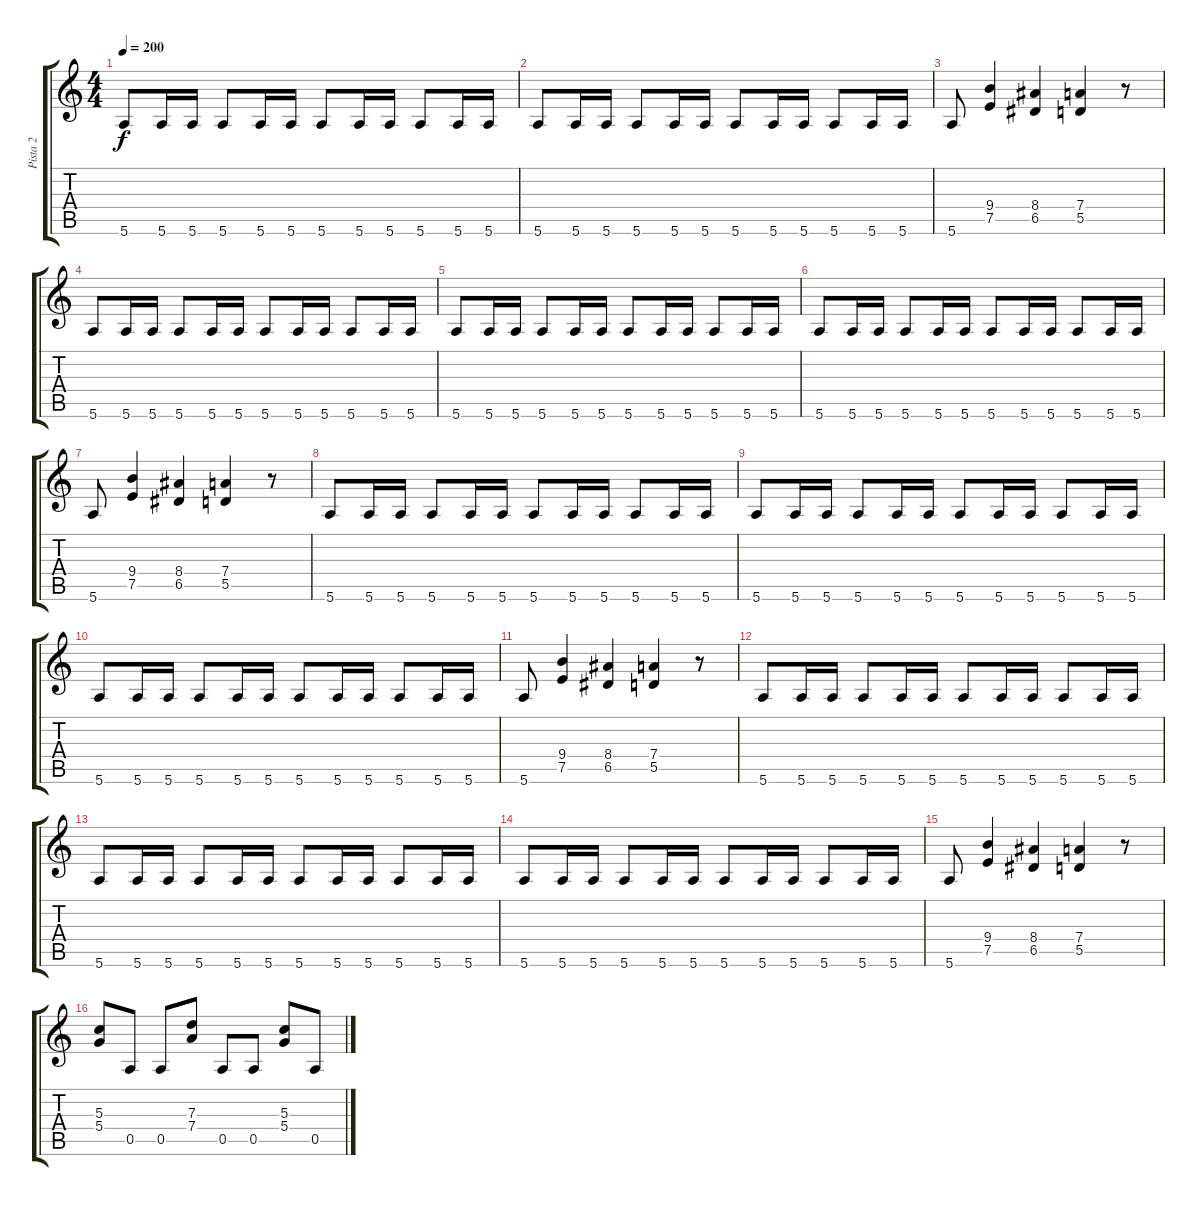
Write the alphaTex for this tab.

\track ("Pista 2" "Pista 2") {instrument distortionguitar}
\staff {score tabs}
\tuning (E4 B3 G3 D3 A2 E2) {hide}
\ts (4 4)
\tempo 200
\clef g2
\ks c
5.6.8{dy f} 5.6.16 5.6.16 5.6.8 5.6.16 5.6.16 5.6.8 5.6.16 5.6.16 5.6.8 5.6.16 5.6.16 |
5.6.8 5.6.16 5.6.16 5.6.8 5.6.16 5.6.16 5.6.8 5.6.16 5.6.16 5.6.8 5.6.16 5.6.16 |
5.6.8 (9.4 7.5).4 (8.4 6.5).4 (7.4 5.5).4 r.8 |
5.6.8 5.6.16 5.6.16 5.6.8 5.6.16 5.6.16 5.6.8 5.6.16 5.6.16 5.6.8 5.6.16 5.6.16 |
5.6.8 5.6.16 5.6.16 5.6.8 5.6.16 5.6.16 5.6.8 5.6.16 5.6.16 5.6.8 5.6.16 5.6.16 |
5.6.8 5.6.16 5.6.16 5.6.8 5.6.16 5.6.16 5.6.8 5.6.16 5.6.16 5.6.8 5.6.16 5.6.16 |
5.6.8 (9.4 7.5).4 (8.4 6.5).4 (7.4 5.5).4 r.8 |
5.6.8 5.6.16 5.6.16 5.6.8 5.6.16 5.6.16 5.6.8 5.6.16 5.6.16 5.6.8 5.6.16 5.6.16 |
5.6.8 5.6.16 5.6.16 5.6.8 5.6.16 5.6.16 5.6.8 5.6.16 5.6.16 5.6.8 5.6.16 5.6.16 |
5.6.8 5.6.16 5.6.16 5.6.8 5.6.16 5.6.16 5.6.8 5.6.16 5.6.16 5.6.8 5.6.16 5.6.16 |
5.6.8 (9.4 7.5).4 (8.4 6.5).4 (7.4 5.5).4 r.8 |
5.6.8 5.6.16 5.6.16 5.6.8 5.6.16 5.6.16 5.6.8 5.6.16 5.6.16 5.6.8 5.6.16 5.6.16 |
5.6.8 5.6.16 5.6.16 5.6.8 5.6.16 5.6.16 5.6.8 5.6.16 5.6.16 5.6.8 5.6.16 5.6.16 |
5.6.8 5.6.16 5.6.16 5.6.8 5.6.16 5.6.16 5.6.8 5.6.16 5.6.16 5.6.8 5.6.16 5.6.16 |
5.6.8 (9.4 7.5).4 (8.4 6.5).4 (7.4 5.5).4 r.8 |
(5.3 5.4).8 0.5.8 0.5.8 (7.3 7.4).8 0.5.8 0.5.8 (5.3 5.4).8 0.5.8
